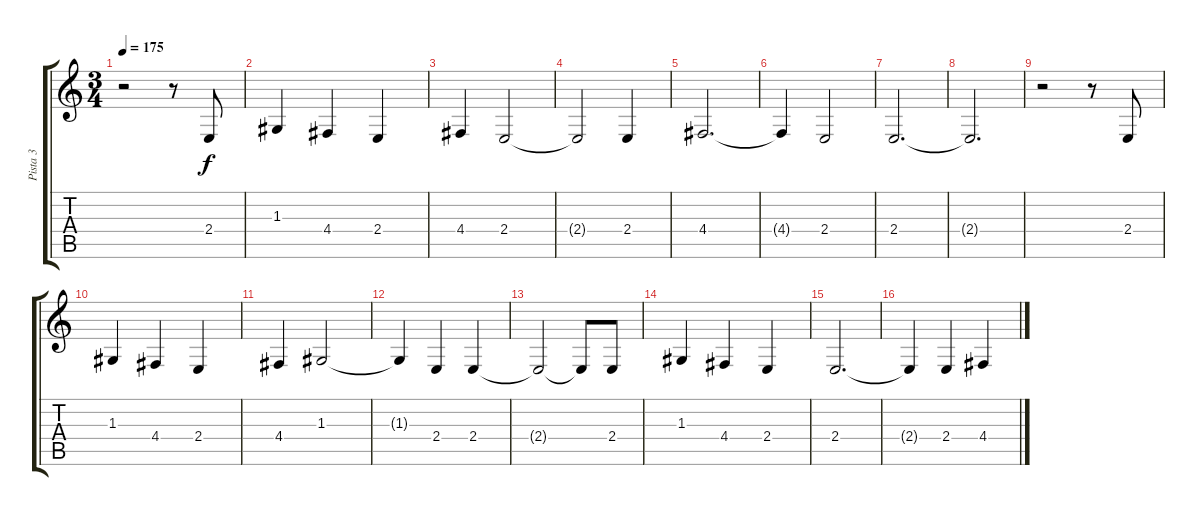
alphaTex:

\track ("Pista 3" "Pista 3") {instrument electricgrandpiano}
\staff {score tabs}
\tuning (E4 B3 G3 D3 A2 E2) {hide}
\ts (3 4)
\tempo 175
\clef g2
\ks c
r.2{dy f} r.8 2.4.8 |
1.3.4 4.4.4 2.4.4 |
4.4.4 2.4.2 |
2.4{t}.2 2.4.4 |
4.4.2{d} |
4.4{t}.4 2.4.2 |
2.4.2{d} |
2.4{t}.2{d} |
r.2 r.8 2.4.8 |
1.3.4 4.4.4 2.4.4 |
4.4.4 1.3.2 |
1.3{t}.4 2.4.4 2.4.4 |
2.4{t}.2 2.4{t}.8 2.4.8 |
1.3.4 4.4.4 2.4.4 |
2.4.2{d} |
2.4{t}.4 2.4.4 4.4.4
